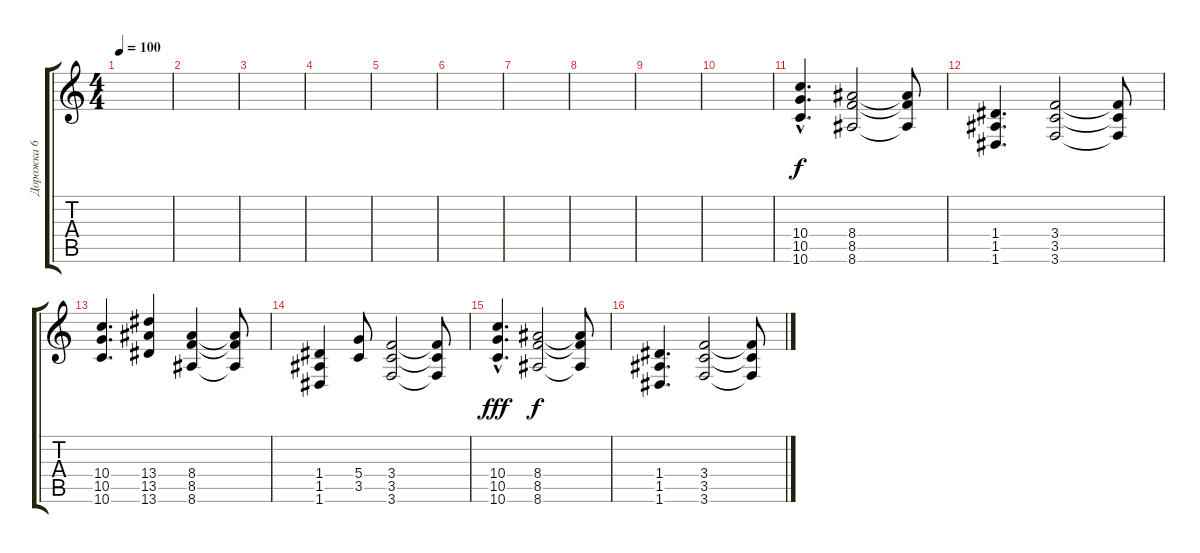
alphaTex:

\track ("Дорожка 6" "Дорожка 6") {instrument distortionguitar}
\staff {score tabs}
\tuning (E4 B3 G3 D3 A2 D2) {hide}
\ts (4 4)
\tempo 100
\clef g2
\ks c
|
|
|
|
|
|
|
|
|
|
(10.4{hac} 10.5{hac} 10.6{hac}).4{d} (8.4 8.5 8.6).2{dy f} (8.4{t} 8.5{t} 8.6{t}).8 |
(1.4 1.5 1.6).4{d} (3.4 3.5 3.6).2 (3.4{t} 3.5{t} 3.6{t}).8 |
(10.4 10.5 10.6).4{d} (13.4 13.5 13.6).4 (8.4 8.5 8.6).4 (8.4{t} 8.5{t} 8.6{t}).8 |
(1.4 1.5 1.6).4 (5.4 3.5).8 (3.4 3.5 3.6).2 (3.4{t} 3.5{t} 3.6{t}).8 |
(10.4{hac} 10.5{hac} 10.6{hac}).4{d dy fff} (8.4 8.5 8.6).2{dy f} (8.4{t} 8.5{t} 8.6{t}).8 |
(1.4 1.5 1.6).4{d} (3.4 3.5 3.6).2 (3.4{t} 3.5{t} 3.6{t}).8
